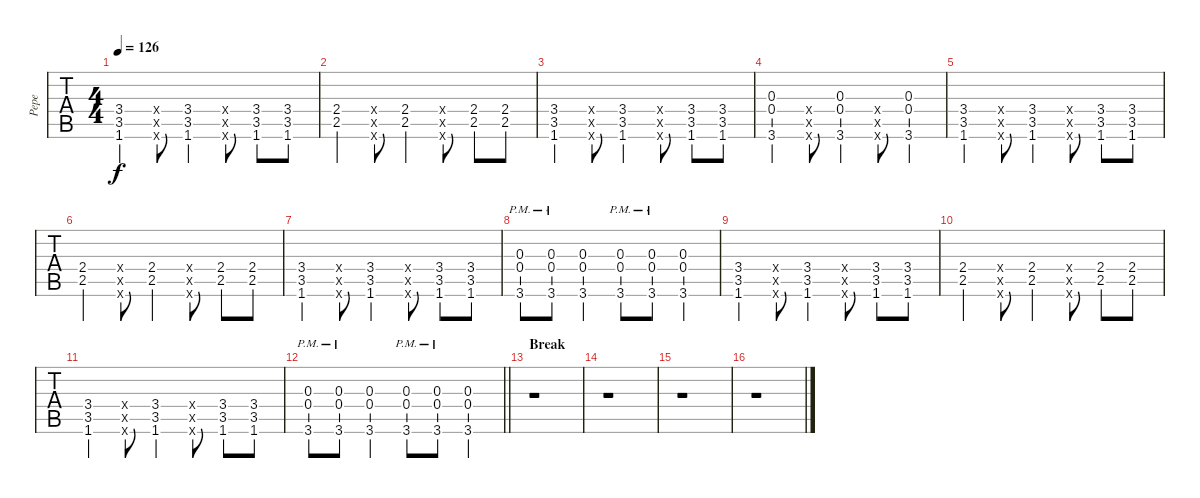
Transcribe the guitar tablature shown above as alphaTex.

\track ("Pepe" "Pepe") {instrument distortionguitar}
\staff {tabs}
\tuning (Eb4 Bb3 Gb3 Db3 Ab2 Eb2) {hide}
\ts (4 4)
\tempo 126
\clef g2
\ks c
(3.4 3.5 1.6).4{dy f} (0.4{x} 0.5{x} 0.6{x}).8 (3.4 3.5 1.6).4 (0.4{x} 0.5{x} 0.6{x}).8 (3.4 3.5 1.6).8 (3.4 3.5 1.6).8 |
(2.4 2.5).4 (0.4{x} 0.5{x} 0.6{x}).8 (2.4 2.5).4 (0.4{x} 0.5{x} 0.6{x}).8 (2.4 2.5).8 (2.4 2.5).8 |
(3.4 3.5 1.6).4 (0.4{x} 0.5{x} 0.6{x}).8 (3.4 3.5 1.6).4 (0.4{x} 0.5{x} 0.6{x}).8 (3.4 3.5 1.6).8 (3.4 3.5 1.6).8 |
(0.3 0.4 3.6).4 (0.4{x} 0.5{x} 0.6{x}).8 (0.3 0.4 3.6).4 (0.4{x} 0.5{x} 0.6{x}).8 (0.3 0.4 3.6).4 |
(3.4 3.5 1.6).4 (0.4{x} 0.5{x} 0.6{x}).8 (3.4 3.5 1.6).4 (0.4{x} 0.5{x} 0.6{x}).8 (3.4 3.5 1.6).8 (3.4 3.5 1.6).8 |
(2.4 2.5).4 (0.4{x} 0.5{x} 0.6{x}).8 (2.4 2.5).4 (0.4{x} 0.5{x} 0.6{x}).8 (2.4 2.5).8 (2.4 2.5).8 |
(3.4 3.5 1.6).4 (0.4{x} 0.5{x} 0.6{x}).8 (3.4 3.5 1.6).4 (0.4{x} 0.5{x} 0.6{x}).8 (3.4 3.5 1.6).8 (3.4 3.5 1.6).8 |
(0.3{pm} 0.4{pm} 3.6{pm}).8 (0.3{pm} 0.4{pm} 3.6{pm}).8 (0.3 0.4 3.6).4 (0.3{pm} 0.4{pm} 3.6{pm}).8 (0.3{pm} 0.4{pm} 3.6{pm}).8 (0.3 0.4 3.6).4 |
(3.4 3.5 1.6).4 (0.4{x} 0.5{x} 0.6{x}).8 (3.4 3.5 1.6).4 (0.4{x} 0.5{x} 0.6{x}).8 (3.4 3.5 1.6).8 (3.4 3.5 1.6).8 |
(2.4 2.5).4 (0.4{x} 0.5{x} 0.6{x}).8 (2.4 2.5).4 (0.4{x} 0.5{x} 0.6{x}).8 (2.4 2.5).8 (2.4 2.5).8 |
(3.4 3.5 1.6).4 (0.4{x} 0.5{x} 0.6{x}).8 (3.4 3.5 1.6).4 (0.4{x} 0.5{x} 0.6{x}).8 (3.4 3.5 1.6).8 (3.4 3.5 1.6).8 |
\barLineRight lightlight
(0.3{pm} 0.4{pm} 3.6{pm}).8 (0.3{pm} 0.4{pm} 3.6{pm}).8 (0.3 0.4 3.6).4 (0.3{pm} 0.4{pm} 3.6{pm}).8 (0.3{pm} 0.4{pm} 3.6{pm}).8 (0.3 0.4 3.6).4 |
\section ("" "Break")
r.1 |
r.1 |
r.1 |
r.1
